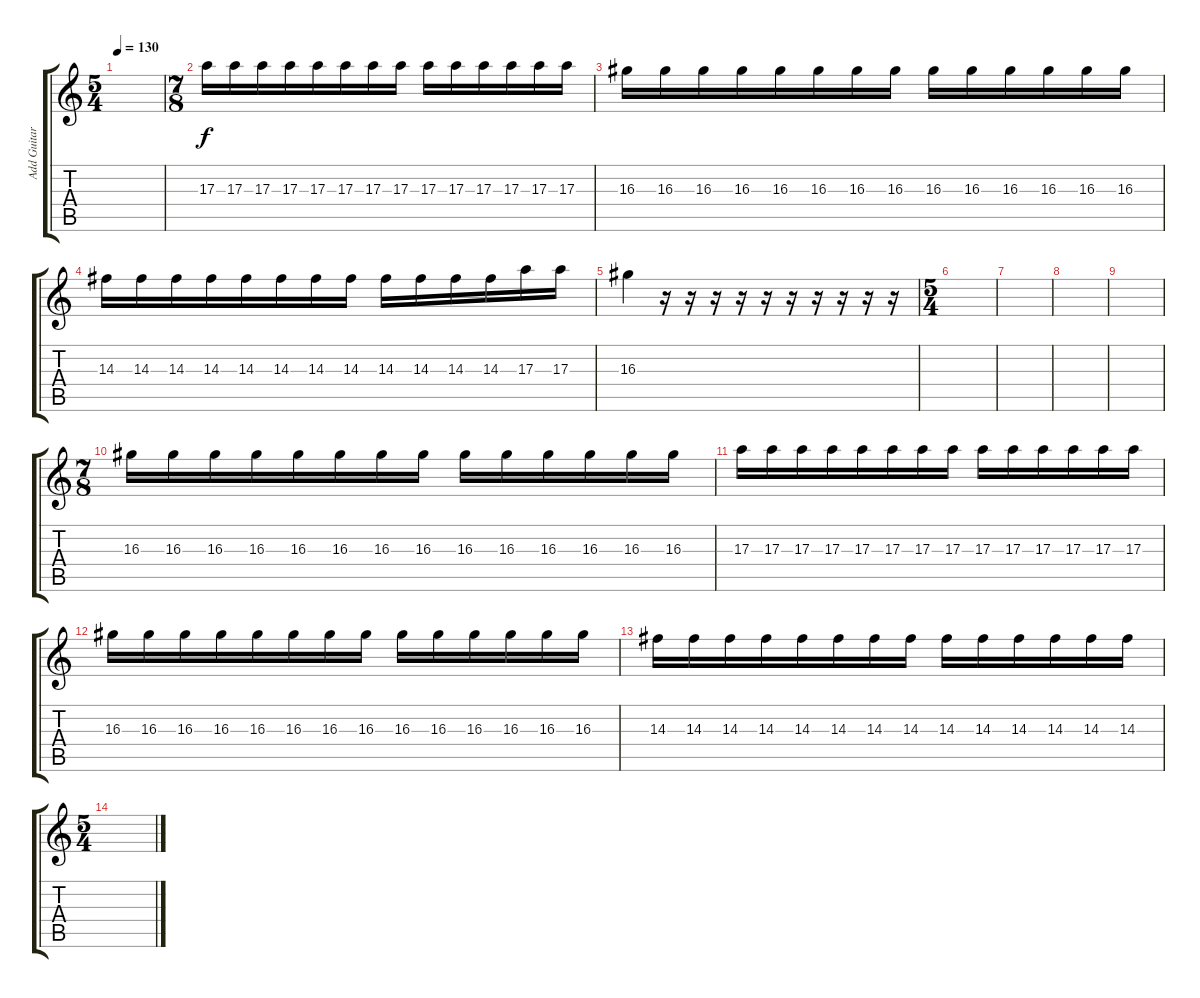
\track ("Add Guitar 2" "Add Guitar") {instrument overdrivenguitar}
\staff {score tabs}
\tuning (Db4 Ab3 E3 B2 Gb2 Db2) {hide}
\ts (5 4)
\tempo 130
\clef g2
\ks c
|
\ts (7 8)
17.3.16 17.3.16 17.3.16 17.3.16 17.3.16 17.3.16 17.3.16 17.3.16 17.3.16 17.3.16 17.3.16 17.3.16 17.3.16 17.3.16 |
16.3.16 16.3.16 16.3.16 16.3.16 16.3.16 16.3.16 16.3.16 16.3.16 16.3.16 16.3.16 16.3.16 16.3.16 16.3.16 16.3.16 |
14.3.16 14.3.16 14.3.16 14.3.16 14.3.16 14.3.16 14.3.16 14.3.16 14.3.16 14.3.16 14.3.16 14.3.16 17.3.16 17.3.16 |
16.3.4 r.16 r.16 r.16 r.16 r.16 r.16 r.16 r.16 r.16 r.16 |
\ts (5 4)
|
|
|
|
\ts (7 8)
16.3.16 16.3.16 16.3.16 16.3.16 16.3.16 16.3.16 16.3.16 16.3.16 16.3.16 16.3.16 16.3.16 16.3.16 16.3.16 16.3.16 |
17.3.16 17.3.16 17.3.16 17.3.16 17.3.16 17.3.16 17.3.16 17.3.16 17.3.16 17.3.16 17.3.16 17.3.16 17.3.16 17.3.16 |
16.3.16 16.3.16 16.3.16 16.3.16 16.3.16 16.3.16 16.3.16 16.3.16 16.3.16 16.3.16 16.3.16 16.3.16 16.3.16 16.3.16 |
14.3.16 14.3.16 14.3.16 14.3.16 14.3.16 14.3.16 14.3.16 14.3.16 14.3.16 14.3.16 14.3.16 14.3.16 14.3.16 14.3.16 |
\ts (5 4)
